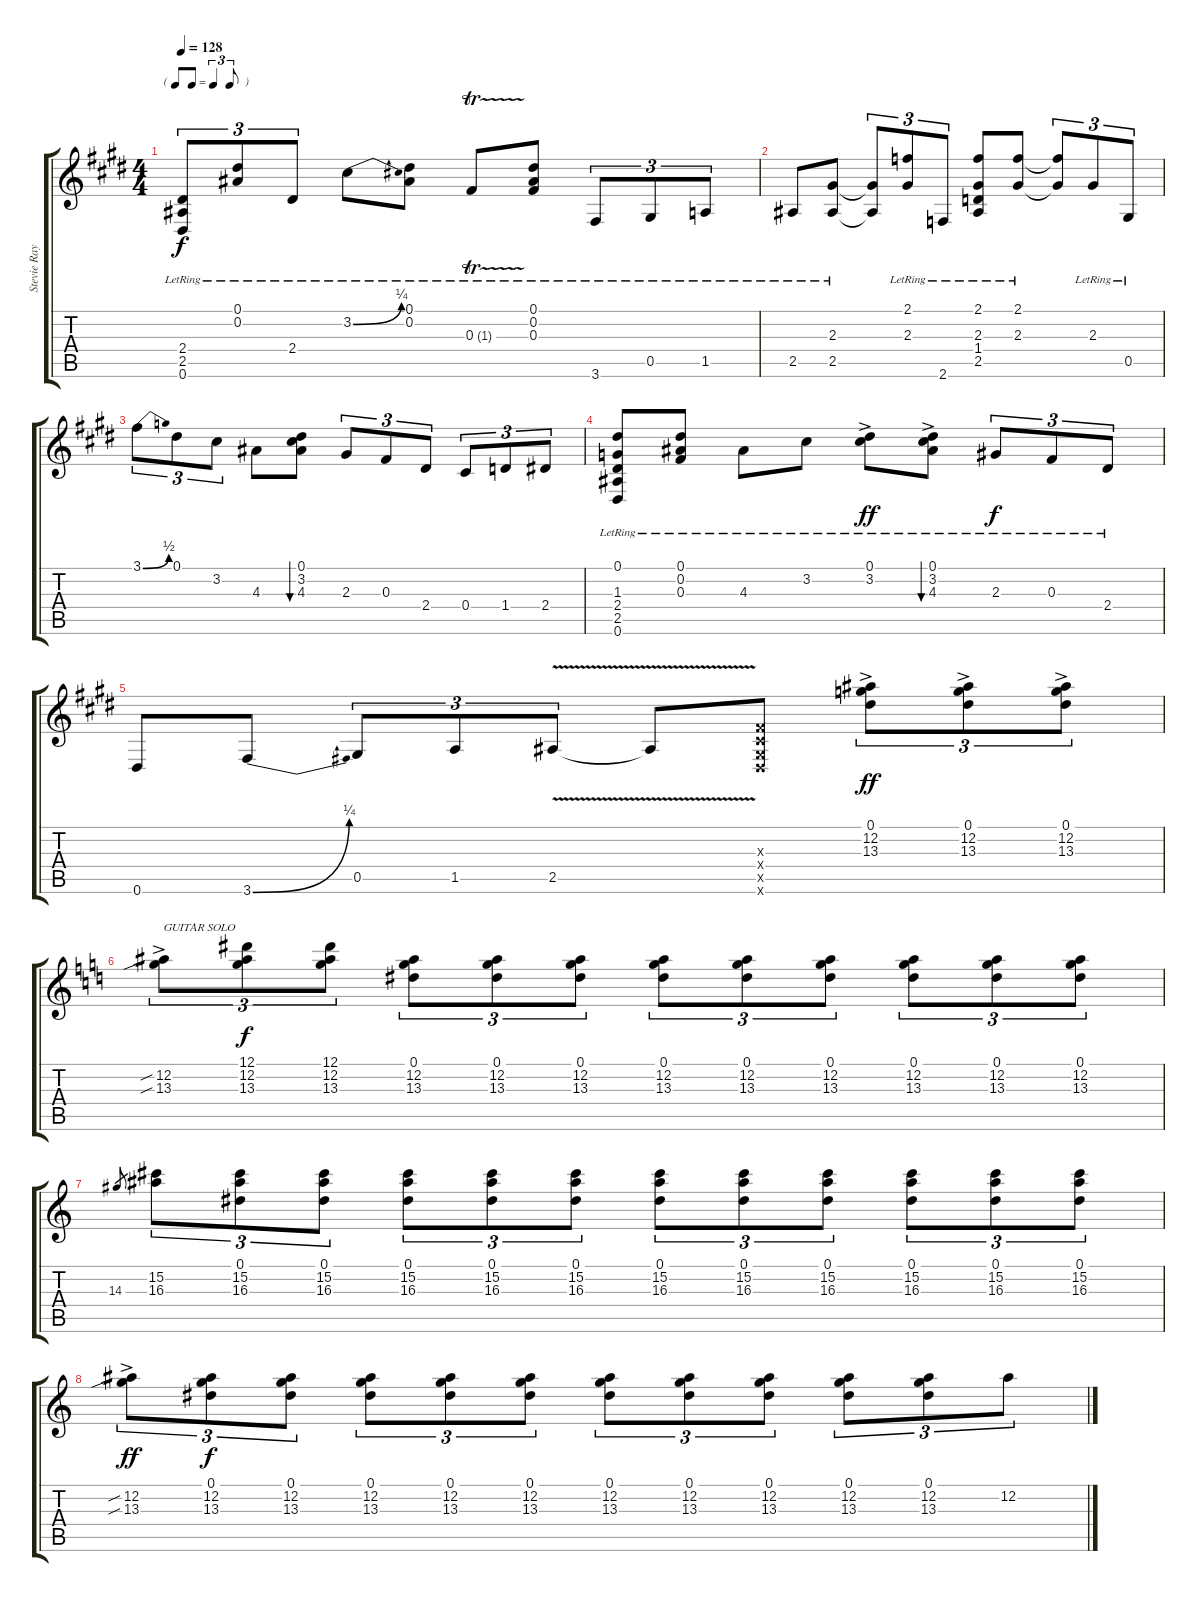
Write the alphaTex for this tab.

\track ("Stevie Ray" "Stevie Ray") {instrument electricguitarjazz}
\staff {score tabs}
\tuning (Eb4 Bb3 Gb3 Db3 Ab2 Eb2) {hide}
\ts (4 4)
\tf triplet8th
\tempo 128
\clef g2
\ks e
(2.4{lr} 2.5{lr} 0.6{lr}).8{tu (3 2) dy f} (0.1{lr} 0.2{lr}).8{tu (3 2)} 2.4{lr}.8{tu (3 2)} 3.2{be (bend 0 0 60 1) lr}.8 (0.1{lr} 0.2{lr}).8 0.3{tr (1 32) lr}.8 (0.1{lr} 0.2{lr} 0.3{lr}).8 3.6{lr}.8{tu (3 2)} 0.5{lr}.8{tu (3 2)} 1.5{lr}.8{tu (3 2)} |
2.5{lr}.8 (2.3{lr} 2.5{lr}).8 (2.3{t} 2.5{t}).8{tu (3 2)} (2.1{lr} 2.3{lr}).8{tu (3 2)} 2.6{lr}.8{tu (3 2)} (2.1{lr} 2.3{lr} 1.4{lr} 2.5{lr}).8 (2.1{lr} 2.3{lr}).8 (2.1{t} 2.3{t}).8{tu (3 2)} 2.3{lr}.8{tu (3 2)} 0.5{lr}.8{tu (3 2)} |
3.1{be (bend 0 0 60 2)}.8{tu (3 2)} 0.1.8{tu (3 2)} 3.2.8{tu (3 2)} 4.3.8 (0.1 3.2 4.3).8{bu 240} 2.3.8{tu (3 2)} 0.3.8{tu (3 2)} 2.4.8{tu (3 2)} 0.4.8{tu (3 2)} 1.4.8{tu (3 2)} 2.4.8{tu (3 2)} |
(0.1{lr} 1.3{lr} 2.4{lr} 2.5{lr} 0.6{lr}).8 (0.1{lr} 0.2{lr} 0.3{lr}).8 4.3{lr}.8 3.2{lr}.8 (0.1{lr} 3.2{ac lr}).8{dy ff} (0.1{lr} 3.2{ac lr} 4.3{lr}).8{bu 240} 2.3{lr}.8{tu (3 2) dy f} 0.3{lr}.8{tu (3 2)} 2.4{lr}.8{tu (3 2)} |
0.6.8 3.6{be (bend 0 0 60 1)}.8 0.5.8{tu (3 2)} 1.5.8{tu (3 2)} 2.5{v}.8{tu (3 2)} 2.5{t}.8 (0.3{x} 0.4{x} 0.5{x} 0.6{x}).8 (0.1{ac} 12.2{ac} 13.3{ac}).8{tu (3 2) dy ff} (0.1{ac} 12.2{ac} 13.3{ac}).8{tu (3 2)} (0.1{ac} 12.2{ac} 13.3{ac}).8{tu (3 2)} |
\ks c
(12.2{sib ac} 13.3{sib ac}).8{tu (3 2) txt "GUITAR SOLO"} (12.1 12.2 13.3).8{tu (3 2) dy f} (12.1 12.2 13.3).8{tu (3 2)} (0.1 12.2 13.3).8{tu (3 2)} (0.1 12.2 13.3).8{tu (3 2)} (0.1 12.2 13.3).8{tu (3 2)} (0.1 12.2 13.3).8{tu (3 2)} (0.1 12.2 13.3).8{tu (3 2)} (0.1 12.2 13.3).8{tu (3 2)} (0.1 12.2 13.3).8{tu (3 2)} (0.1 12.2 13.3).8{tu (3 2)} (0.1 12.2 13.3).8{tu (3 2)} |
14.3.8{gr} (15.2 16.3).8{tu (3 2)} (0.1 15.2 16.3).8{tu (3 2)} (0.1 15.2 16.3).8{tu (3 2)} (0.1 15.2 16.3).8{tu (3 2)} (0.1 15.2 16.3).8{tu (3 2)} (0.1 15.2 16.3).8{tu (3 2)} (0.1 15.2 16.3).8{tu (3 2)} (0.1 15.2 16.3).8{tu (3 2)} (0.1 15.2 16.3).8{tu (3 2)} (0.1 15.2 16.3).8{tu (3 2)} (0.1 15.2 16.3).8{tu (3 2)} (0.1 15.2 16.3).8{tu (3 2)} |
(12.2{sib ac} 13.3{sib ac}).8{tu (3 2) dy ff} (0.1 12.2 13.3).8{tu (3 2) dy f} (0.1 12.2 13.3).8{tu (3 2)} (0.1 12.2 13.3).8{tu (3 2)} (0.1 12.2 13.3).8{tu (3 2)} (0.1 12.2 13.3).8{tu (3 2)} (0.1 12.2 13.3).8{tu (3 2)} (0.1 12.2 13.3).8{tu (3 2)} (0.1 12.2 13.3).8{tu (3 2)} (0.1 12.2 13.3).8{tu (3 2)} (0.1 12.2 13.3).8{tu (3 2)} 12.2.8{tu (3 2)}
